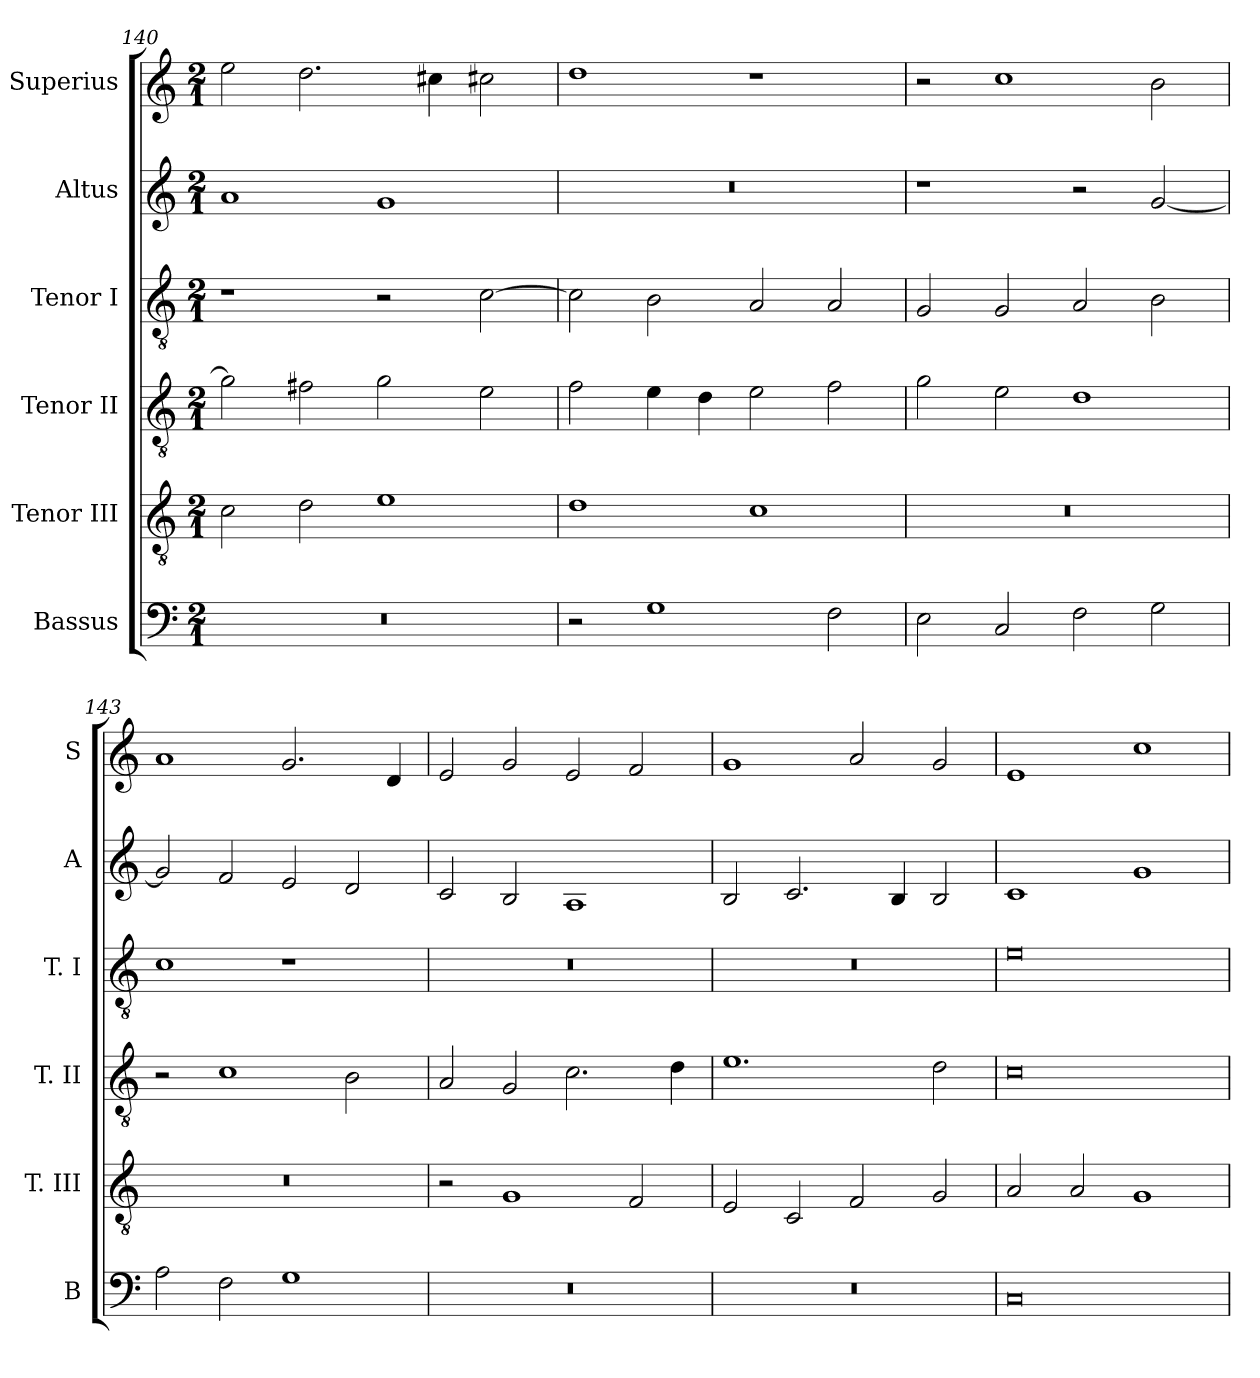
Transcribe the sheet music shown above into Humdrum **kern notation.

**kern	**kern	**kern	**kern	**kern	**kern
*part6	*part5	*part4	*part3	*part2	*part1
*staff6	*staff5	*staff4	*staff3	*staff2	*staff1
*I"Bassus	*I"Tenor III	*I"Tenor II	*I"Tenor I	*I"Altus	*I"Superius
*I'B	*I'T. III	*I'T. II	*I'T. I	*I'A	*I'S
*clefF4	*clefGv2	*clefGv2	*clefGv2	*clefG2	*clefG2
*k[]	*k[]	*k[]	*k[]	*k[]	*k[]
*C:	*C:	*C:	*C:	*C:	*C:
*M2/1	*M2/1	*M2/1	*M2/1	*M2/1	*M2/1
=140	=140	=140	=140	=140	=140
0r	2c	2g]	1r	1a	2ee
.	2d	2f#X	.	.	2.dd
.	1e	2g	2r	1g	.
.	.	.	.	.	4cc#X
.	.	2e	[2c	.	2cc#X
=141	=141	=141	=141	=141	=141
2r	1d	2f	2c]	0r	1dd
1G	.	4e	2B	.	.
.	.	4d	.	.	.
.	1c	2e	2A	.	1r
2F	.	2f	2A	.	.
=142	=142	=142	=142	=142	=142
2E	0r	2g	2G	1r	2r
2C	.	2e	2G	.	1cc
2F	.	1d	2A	2r	.
2G	.	.	2B	[2g	2b
=143	=143	=143	=143	=143	=143
2A	0r	2r	1c	2g]	1a
2F	.	1c	.	2f	.
1G	.	.	1r	2e	2.g
.	.	2B	.	2d	.
.	.	.	.	.	4d
=144	=144	=144	=144	=144	=144
0r	2r	2A	0r	2c	2e
.	1G	2G	.	2B	2g
.	.	2.c	.	1A	2e
.	2F	.	.	.	2f
.	.	4d	.	.	.
=145	=145	=145	=145	=145	=145
0r	2E	1.e	0r	2B	1g
.	2C	.	.	2.c	.
.	2F	.	.	.	2a
.	.	.	.	4B	.
.	2G	2d	.	2B	2g
=146	=146	=146	=146	=146	=146
0C	2A	0c	0e	1c	1e
.	2A	.	.	.	.
.	1G	.	.	1g	1cc
=	=	=	=	=	=
*-	*-	*-	*-	*-	*-
